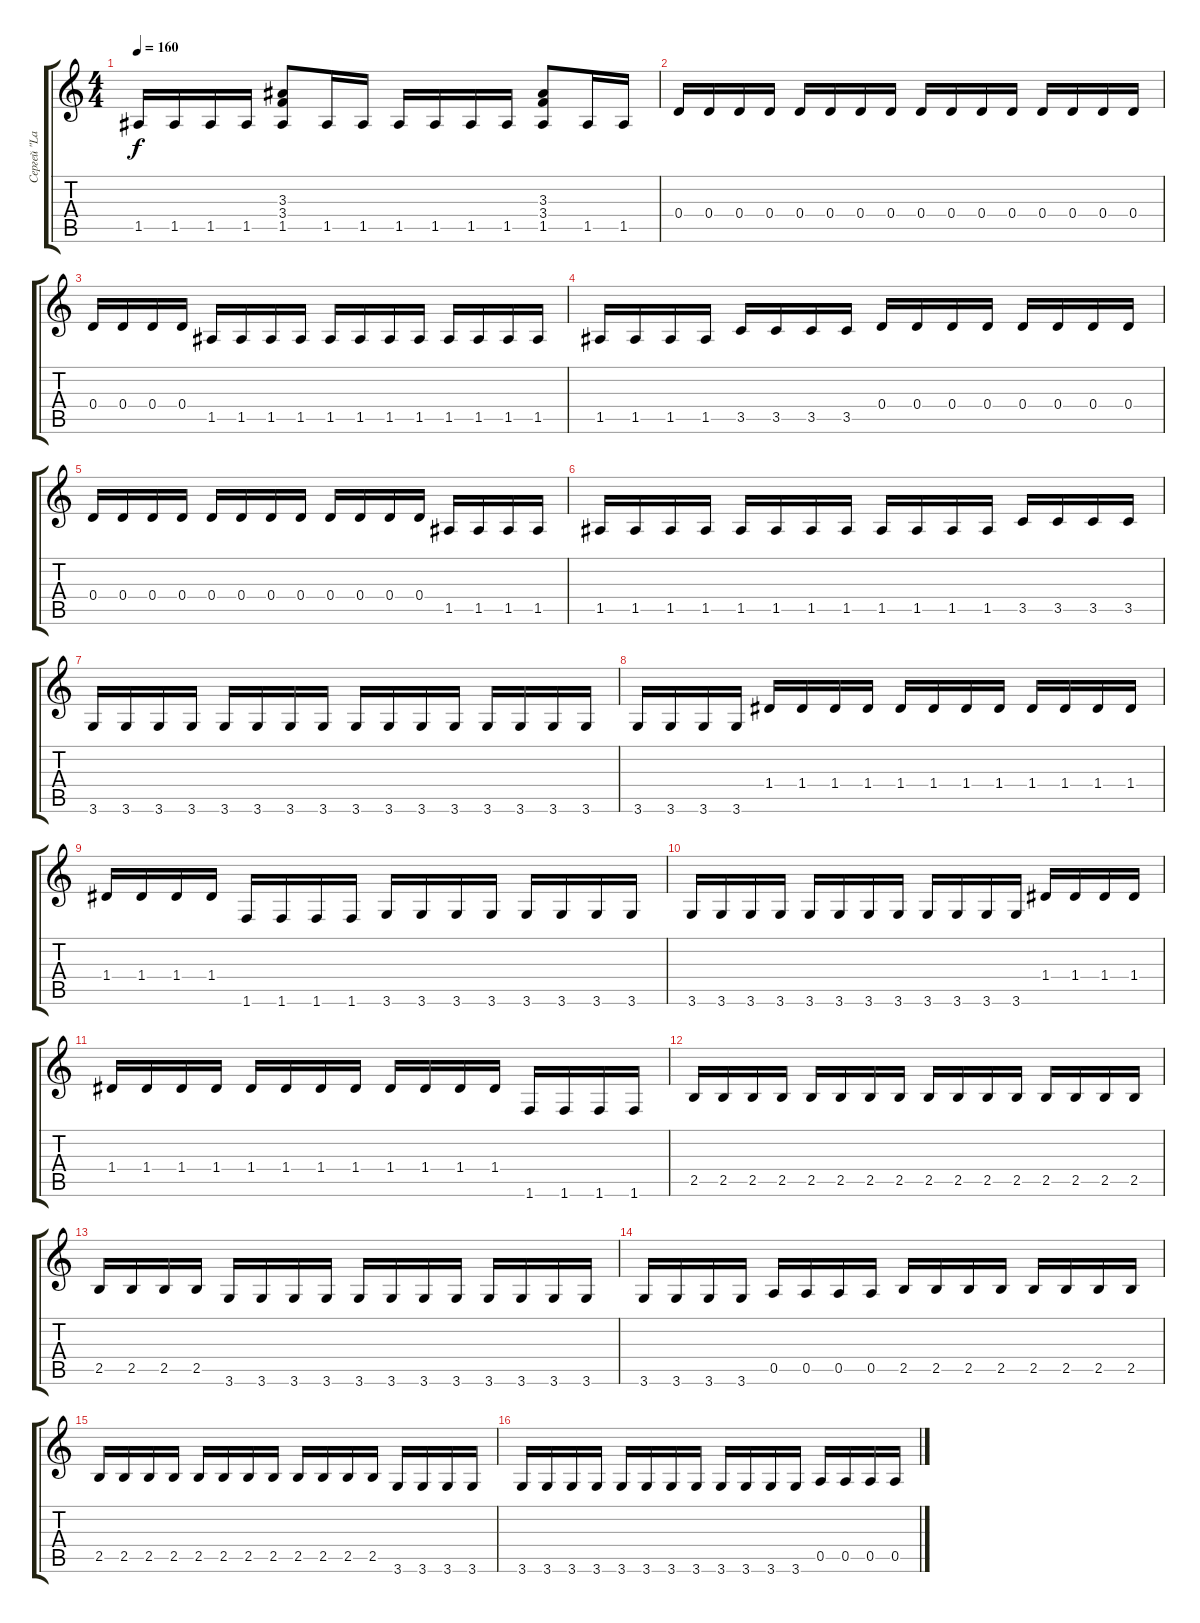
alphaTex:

\track ("Сергей \"Lazar\"" "Сергей \"La") {instrument distortionguitar}
\staff {score tabs}
\tuning (E4 B3 G3 D3 A2 E2) {hide}
\ts (4 4)
\tempo 160
\clef g2
\ks c
1.5.16{dy f} 1.5.16 1.5.16 1.5.16 (3.3 3.4 1.5).8 1.5.16 1.5.16 1.5.16 1.5.16 1.5.16 1.5.16 (3.3 3.4 1.5).8 1.5.16 1.5.16 |
0.4.16 0.4.16 0.4.16 0.4.16 0.4.16 0.4.16 0.4.16 0.4.16 0.4.16 0.4.16 0.4.16 0.4.16 0.4.16 0.4.16 0.4.16 0.4.16 |
0.4.16 0.4.16 0.4.16 0.4.16 1.5.16 1.5.16 1.5.16 1.5.16 1.5.16 1.5.16 1.5.16 1.5.16 1.5.16 1.5.16 1.5.16 1.5.16 |
1.5.16 1.5.16 1.5.16 1.5.16 3.5.16 3.5.16 3.5.16 3.5.16 0.4.16 0.4.16 0.4.16 0.4.16 0.4.16 0.4.16 0.4.16 0.4.16 |
0.4.16 0.4.16 0.4.16 0.4.16 0.4.16 0.4.16 0.4.16 0.4.16 0.4.16 0.4.16 0.4.16 0.4.16 1.5.16 1.5.16 1.5.16 1.5.16 |
1.5.16 1.5.16 1.5.16 1.5.16 1.5.16 1.5.16 1.5.16 1.5.16 1.5.16 1.5.16 1.5.16 1.5.16 3.5.16 3.5.16 3.5.16 3.5.16 |
3.6.16 3.6.16 3.6.16 3.6.16 3.6.16 3.6.16 3.6.16 3.6.16 3.6.16 3.6.16 3.6.16 3.6.16 3.6.16 3.6.16 3.6.16 3.6.16 |
3.6.16 3.6.16 3.6.16 3.6.16 1.4.16 1.4.16 1.4.16 1.4.16 1.4.16 1.4.16 1.4.16 1.4.16 1.4.16 1.4.16 1.4.16 1.4.16 |
1.4.16 1.4.16 1.4.16 1.4.16 1.6.16 1.6.16 1.6.16 1.6.16 3.6.16 3.6.16 3.6.16 3.6.16 3.6.16 3.6.16 3.6.16 3.6.16 |
3.6.16 3.6.16 3.6.16 3.6.16 3.6.16 3.6.16 3.6.16 3.6.16 3.6.16 3.6.16 3.6.16 3.6.16 1.4.16 1.4.16 1.4.16 1.4.16 |
1.4.16 1.4.16 1.4.16 1.4.16 1.4.16 1.4.16 1.4.16 1.4.16 1.4.16 1.4.16 1.4.16 1.4.16 1.6.16 1.6.16 1.6.16 1.6.16 |
2.5.16 2.5.16 2.5.16 2.5.16 2.5.16 2.5.16 2.5.16 2.5.16 2.5.16 2.5.16 2.5.16 2.5.16 2.5.16 2.5.16 2.5.16 2.5.16 |
2.5.16 2.5.16 2.5.16 2.5.16 3.6.16 3.6.16 3.6.16 3.6.16 3.6.16 3.6.16 3.6.16 3.6.16 3.6.16 3.6.16 3.6.16 3.6.16 |
3.6.16 3.6.16 3.6.16 3.6.16 0.5.16 0.5.16 0.5.16 0.5.16 2.5.16 2.5.16 2.5.16 2.5.16 2.5.16 2.5.16 2.5.16 2.5.16 |
2.5.16 2.5.16 2.5.16 2.5.16 2.5.16 2.5.16 2.5.16 2.5.16 2.5.16 2.5.16 2.5.16 2.5.16 3.6.16 3.6.16 3.6.16 3.6.16 |
3.6.16 3.6.16 3.6.16 3.6.16 3.6.16 3.6.16 3.6.16 3.6.16 3.6.16 3.6.16 3.6.16 3.6.16 0.5.16 0.5.16 0.5.16 0.5.16
